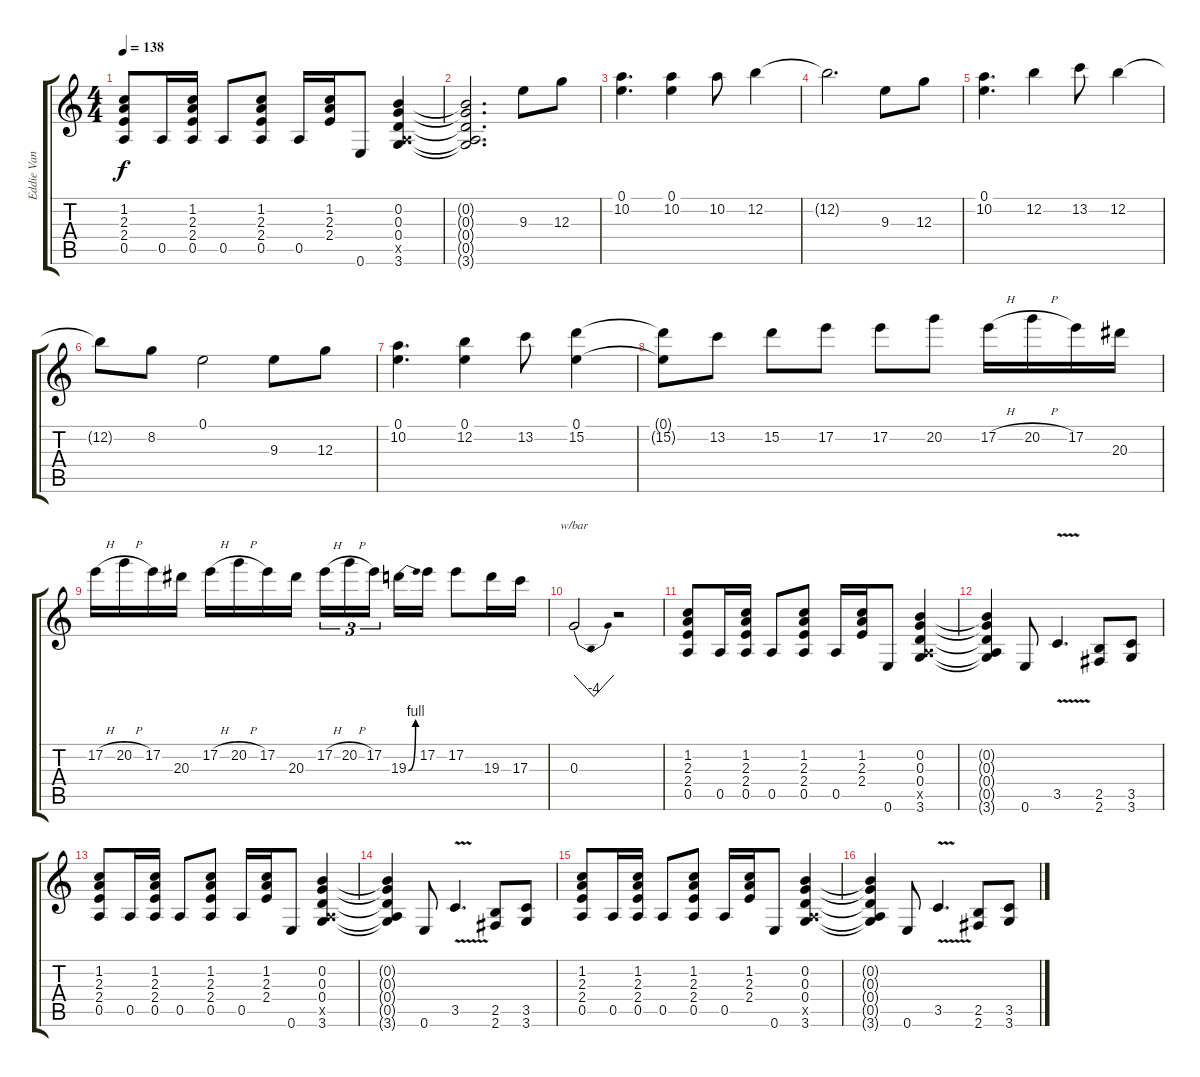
\track ("Eddie Van Halen (Guitar)" "Eddie Van ") {instrument distortionguitar}
\staff {score tabs}
\tuning (E4 B3 G3 D3 A2 E2) {hide}
\ts (4 4)
\tempo 138
\clef g2
\ks c
(1.2 2.3 2.4 0.5).8{dy f} 0.5.16 (1.2 2.3 2.4 0.5).16 0.5.8 (1.2 2.3 2.4 0.5).8 0.5.16 (1.2 2.3 2.4).16 0.6.8 (0.2 0.3 0.4 0.5{x} 3.6).4 |
(0.2{t} 0.3{t} 0.4{t} 0.5{t} 3.6{t}).2{d} 9.3.8 12.3.8 |
(0.1 10.2).4{d} (0.1 10.2).4 10.2.8 12.2.4 |
12.2{t}.2{d} 9.3.8 12.3.8 |
(0.1 10.2).4{d} 12.2.4 13.2.8 12.2.4 |
12.2{t}.8 8.2.8 0.1.2 9.3.8 12.3.8 |
(0.1 10.2).4{d} (0.1 12.2).4 13.2.8 (0.1 15.2).4 |
(0.1{t} 15.2{t}).8 13.2.8 15.2.8 17.2.8 17.2.8 20.2.8 17.2{h}.16 20.2{h}.16 17.2.16 20.3.16 |
17.2{h}.16 20.2{h}.16 17.2.16 20.3.16 17.2{h}.16 20.2{h}.16 17.2.16 20.3.16 17.2{h}.16{tu (3 2)} 20.2{h}.16{tu (3 2)} 17.2.16{tu (3 2) beam splitsecondary} 19.3{be (bend 0 0 60 4)}.16 17.2.16 17.2.8 19.3.16 17.3.16 |
0.3.2{tbe (dip default 0 0 30 -16 60 0)} r.2 |
(1.2 2.3 2.4 0.5).8 0.5.16 (1.2 2.3 2.4 0.5).16 0.5.8 (1.2 2.3 2.4 0.5).8 0.5.16 (1.2 2.3 2.4).16 0.6.8 (0.2 0.3 0.4 0.5{x} 3.6).4 |
(0.2{t} 0.3{t} 0.4{t} 0.5{t} 3.6{t}).4 0.6.8 3.5{v}.4{d} (2.5 2.6).8 (3.5 3.6).8 |
(1.2 2.3 2.4 0.5).8 0.5.16 (1.2 2.3 2.4 0.5).16 0.5.8 (1.2 2.3 2.4 0.5).8 0.5.16 (1.2 2.3 2.4).16 0.6.8 (0.2 0.3 0.4 0.5{x} 3.6).4 |
(0.2{t} 0.3{t} 0.4{t} 0.5{t} 3.6{t}).4 0.6.8 3.5{v}.4{d} (2.5 2.6).8 (3.5 3.6).8 |
(1.2 2.3 2.4 0.5).8 0.5.16 (1.2 2.3 2.4 0.5).16 0.5.8 (1.2 2.3 2.4 0.5).8 0.5.16 (1.2 2.3 2.4).16 0.6.8 (0.2 0.3 0.4 0.5{x} 3.6).4 |
(0.2{t} 0.3{t} 0.4{t} 0.5{t} 3.6{t}).4 0.6.8 3.5{v}.4{d} (2.5 2.6).8 (3.5 3.6).8
